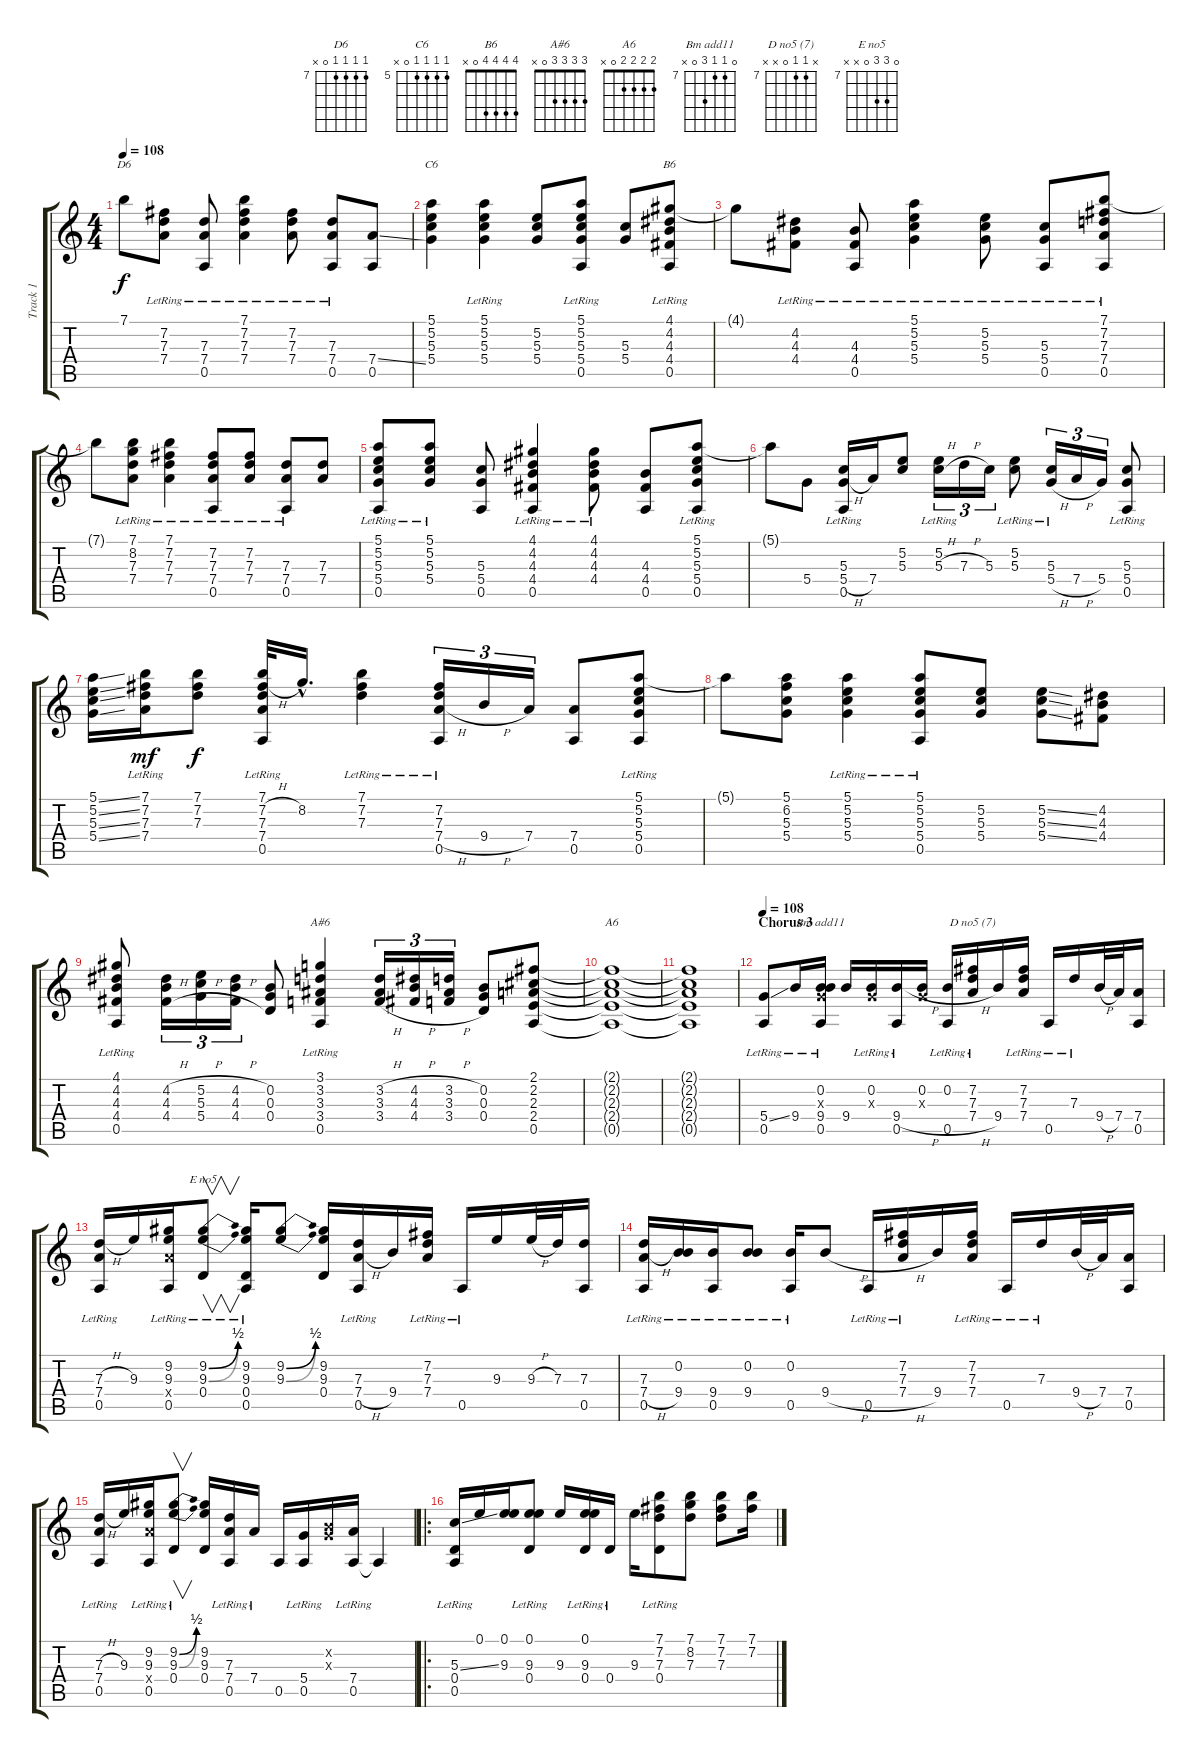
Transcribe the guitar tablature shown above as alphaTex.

\track ("Track 1" "Track 1") {instrument acousticguitarsteel}
\staff {score tabs}
\tuning (E4 B3 G3 D3 A2 E2) {hide}
\chord ("D6" 7 7 7 7 0 x) {firstfret 7}
\chord ("C6" 5 5 5 5 0 x) {firstfret 5}
\chord ("B6" 4 4 4 4 0 x)
\chord ("A#6" 3 3 3 3 0 x)
\chord ("A6" 2 2 2 2 0 x)
\chord ("Bm add11" 0 7 7 9 0 x) {firstfret 7}
\chord ("D no5 (7)" x 7 7 0 x x) {firstfret 7}
\chord ("E no5" 0 9 9 0 x x) {firstfret 7}
\ts (4 4)
\tempo 108
\clef g2
\ks c
7.1{t}.8{ch "D6" dy f} (7.2{lr} 7.3 7.4).8 (7.3 7.4 0.5{lr}).8 (7.1{lr} 7.2 7.3 7.4).4 (7.2{lr} 7.3 7.4).8 (7.3{lr} 7.4 0.5).8 (7.4{ss} 0.5).8 |
(5.1 5.2 5.3 5.4).4{ch "C6"} (5.1{lr} 5.2 5.3 5.4).4 (5.2 5.3 5.4).8 (5.1{lr} 5.2{lr} 5.3 5.4 0.5{lr}).8 (5.3 5.4).8 (4.1 4.2{lr} 4.3{lr} 4.4{lr} 0.5{lr}).8{ch "B6"} |
4.1{t}.8 (4.2{lr} 4.3 4.4).8 (4.3 4.4 0.5{lr}).8 (5.1{lr} 5.2 5.3 5.4).4 (5.2{lr} 5.3 5.4).8 (5.3{lr} 5.4 0.5).8 (7.1 7.2{lr} 7.3{lr} 7.4{lr} 0.5{lr}).8 |
7.1{t}.8 (7.1 8.2{lr} 7.3 7.4).8 (7.1{lr} 7.2 7.3 7.4).4 (7.2 7.3 7.4 0.5{lr}).8 (7.2{lr} 7.3 7.4).8 (7.3 7.4 0.5{lr}).8 (7.3 7.4).8 |
(5.1 5.2 5.3 5.4 0.5{lr}).8 (5.1{lr} 5.2 5.3 5.4).8 (5.3 5.4 0.5).8 (4.1 4.2 4.3 4.4 0.5{lr}).4 (4.1{lr} 4.2 4.3 4.4).8 (4.3 4.4 0.5).8 (5.1 5.2{lr} 5.3{lr} 5.4{lr} 0.5{lr}).8 |
5.1{t}.8 5.4.8 (5.3 5.4{h} 0.5{lr}).16 7.4.16 (5.2 5.3).8 (5.2{lr} 5.3{h}).16{tu (3 2)} 7.3{h}.16{tu (3 2)} 5.3.16{tu (3 2)} (5.2{lr} 5.3).8 (5.3{lr} 5.4{h}).16{tu (3 2)} 7.4{h}.16{tu (3 2)} 5.4.16{tu (3 2)} (5.3 5.4 0.5{lr}).8 |
(5.1{ss} 5.2{ss} 5.3{ss} 5.4{ss}).16 (7.1 7.2 7.3 7.4{lr}).16{dy mf} (7.1 7.2 7.3).8{dy f} (7.1{lr} 7.2{h} 7.3{lr} 7.4{lr} 0.5{lr}).32 8.2{hac}.16{d} (7.1{lr} 7.2 7.3).4 (7.2{lr} 7.3 7.4{h} 0.5{lr}).16{tu (3 2)} 9.4{h}.16{tu (3 2)} 7.4.16{tu (3 2)} (7.4 0.5).8 (5.1 5.2{lr} 5.3{lr} 5.4{lr} 0.5{lr}).8 |
5.1{t}.8 (5.1 6.2 5.3 5.4).8 (5.1{lr} 5.2 5.3 5.4).4 (5.1{lr} 5.2 5.3 5.4 0.5{lr}).8 (5.2 5.3 5.4).8 (5.2{ss} 5.3{ss} 5.4{ss}).8 (4.2 4.3 4.4).8 |
(4.1 4.2 4.3 4.4 0.5{lr}).8 (4.2{h} 4.3{h} 4.4{h}).16{tu (3 2)} (5.2{h} 5.3{h} 5.4{h}).16{tu (3 2)} (4.2{h} 4.3{h} 4.4{h}).16{tu (3 2)} (0.2 0.3 0.4).8 (3.1 3.2 3.3 3.4 0.5{lr}).4{ch "A#6"} (3.2{h} 3.3{h} 3.4{h}).16{tu (3 2)} (4.2{h} 4.3{h} 4.4{h}).16{tu (3 2)} (3.2{h} 3.3{h} 3.4{h}).16{tu (3 2)} (0.2 0.3 0.4).8 (2.1 2.2 2.3 2.4 0.5).8 |
(2.1{t} 2.2{t} 2.3{t} 2.4{t} 0.5{t}).1{ch "A6"} |
(2.1{t} 2.2{t} 2.3{t} 2.4{t} 0.5{t}).1 |
\section ("" "Chorus 3")
\tempo 108
(5.4{ss} 0.5{lr}).8 9.4{lr}.16 (0.2{lr} 0.3{x} 9.4 0.5{lr}).16{ch "Bm add11"} 9.4.16 (0.2{lr} 0.3{x}).16 (9.4{h} 0.5{lr}).16 (0.2 0.3{x}).16 (0.2{lr} 0.5{lr}).16 (7.2{lr} 7.3{lr} 7.4{h}).16{ch "D no5 (7)"} 9.4.16 (7.2{lr} 7.3{lr} 7.4{lr}).16 0.5{lr}.16 7.3{lr}.16 9.4{h}.32 7.4.32 (7.4 0.5).16 |
(7.3{h} 7.4{lr} 0.5{lr}).16 9.3.16 (9.2 9.3 7.4{x} 0.5{lr}).16 (9.2{be (bend 0 0 60 2)} 9.3{be (bend 0 0 60 2)} 0.4{lr}).8{v ch "E no5"} (9.2 9.3 0.4{lr} 0.5{lr}).16 (9.2{be (bend 0 0 60 2)} 9.3{be (bend 0 0 60 2)}).8 (9.2 9.3 0.4).16 (7.3 7.4{h} 0.5{lr}).16 9.4.16 (7.2{lr} 7.3{lr} 7.4).16 0.5{lr}.16 9.3.16 9.3{h}.32 7.3.32 (7.3 0.5).16 |
(7.3 7.4{h} 0.5{lr}).16 (0.2{lr} 9.4).16 (9.4{lr} 0.5{lr}).16 (0.2{lr} 9.4).8 (0.2{lr} 0.5{lr}).16 9.4{h}.8 0.5{lr}.16 (7.2{lr} 7.3{lr} 7.4{h}).16 9.4.16 (7.2{lr} 7.3{lr} 7.4{lr}).16 0.5{lr}.16 7.3{lr}.16 9.4{h}.32 7.4.32 (7.4 0.5).16 |
(7.3{h} 7.4{lr} 0.5{lr}).16 9.3.16 (9.2 9.3 7.4{x} 0.5{lr}).16 (9.2{be (bend 0 0 60 2)} 9.3{be (bend 0 0 60 2)} 0.4{lr}).8{v} (9.2 9.3 0.4).16 (7.3{lr} 7.4 0.5).16 7.4{lr}.16 0.5.16 (5.4{lr} 0.5{lr}).16 (0.2{x} 0.3{x}).16 (7.4{lr} 0.5).16 0.5{t}.4 |
\ro
(5.3{ss} 0.4{lr} 0.5{lr}).16 0.1.16 (0.1 9.3).16 (0.1{lr} 9.3{lr} 0.4{lr}).8 9.3.16 (0.1{lr} 9.3{lr} 0.4).16 0.4{lr}.16 9.3.16 (7.1 7.2 7.3 0.4{lr}).8 (7.1 8.2 7.3).8 (7.1 7.2 7.3).8 (7.1 7.2).16
